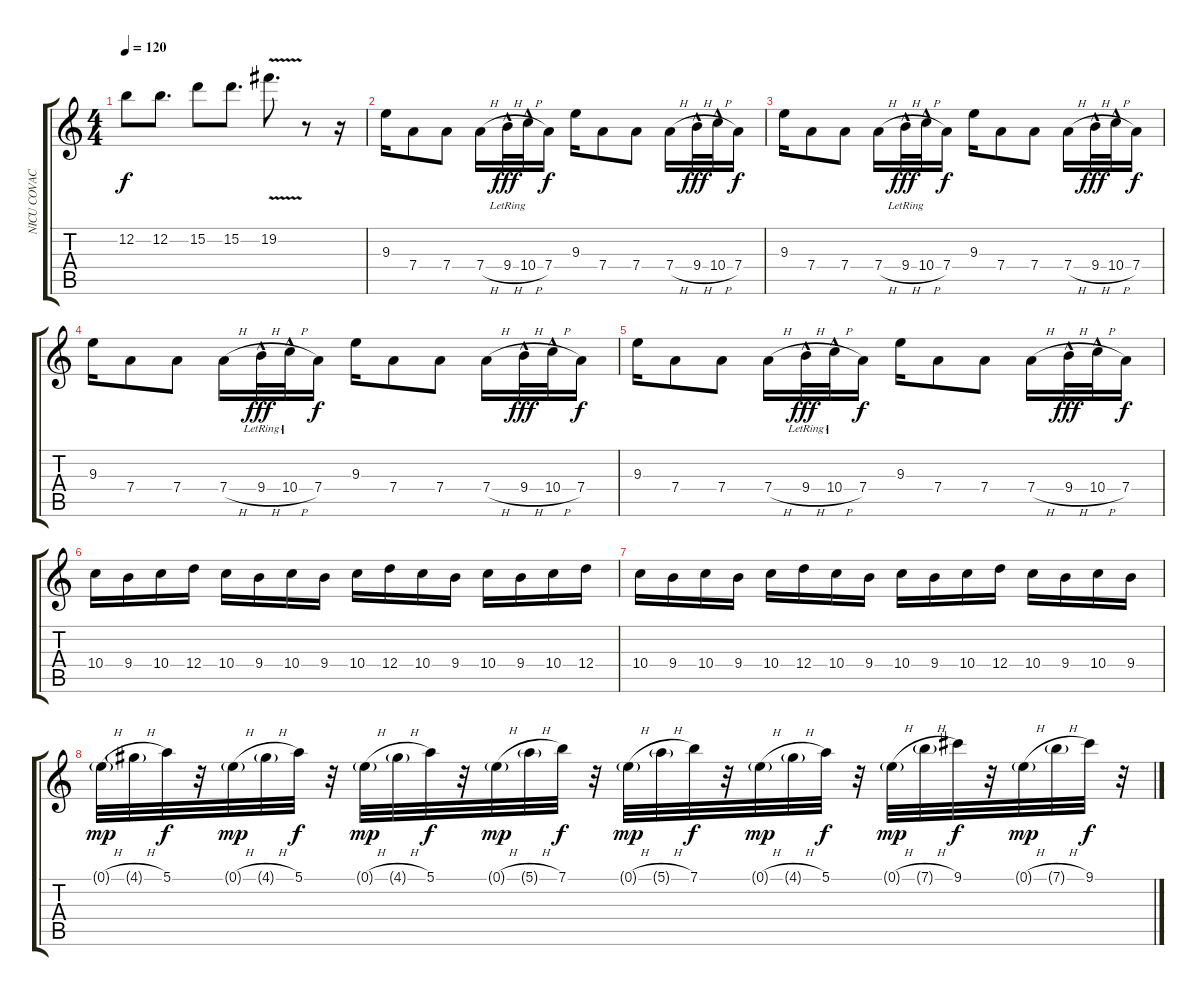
\track ("NICU COVACI" "NICU COVAC") {instrument overdrivenguitar}
\staff {score tabs}
\tuning (E4 B3 G3 D3 A2 E2) {hide}
\ts (4 4)
\tempo 120
\clef g2
\ks c
12.2.8{dy f} 12.2.8{d} 15.2.8 15.2.8{d} 19.2{v}.8{d} r.8 r.16 |
9.3.16 7.4.8 7.4.8 7.4{h}.16 9.4{h hac lr}.32{dy fff} 10.4{h hac lr}.32 7.4.16{dy f} 9.3.16 7.4.8 7.4.8 7.4{h}.16 9.4{h hac}.32{dy fff} 10.4{h hac}.32 7.4.16{dy f} |
9.3.16 7.4.8 7.4.8 7.4{h}.16 9.4{h hac lr}.32{dy fff} 10.4{h hac lr}.32 7.4.16{dy f} 9.3.16 7.4.8 7.4.8 7.4{h}.16 9.4{h hac}.32{dy fff} 10.4{h hac}.32 7.4.16{dy f} |
9.3.16 7.4.8 7.4.8 7.4{h}.16 9.4{h hac lr}.32{dy fff} 10.4{h hac lr}.32 7.4.16{dy f} 9.3.16 7.4.8 7.4.8 7.4{h}.16 9.4{h hac}.32{dy fff} 10.4{h hac}.32 7.4.16{dy f} |
9.3.16 7.4.8 7.4.8 7.4{h}.16 9.4{h hac lr}.32{dy fff} 10.4{h hac lr}.32 7.4.16{dy f} 9.3.16 7.4.8 7.4.8 7.4{h}.16 9.4{h hac}.32{dy fff} 10.4{h hac}.32 7.4.16{dy f} |
10.4.16 9.4.16 10.4.16 12.4.16 10.4.16 9.4.16 10.4.16 9.4.16 10.4.16 12.4.16 10.4.16 9.4.16 10.4.16 9.4.16 10.4.16 12.4.16 |
10.4.16 9.4.16 10.4.16 9.4.16 10.4.16 12.4.16 10.4.16 9.4.16 10.4.16 9.4.16 10.4.16 12.4.16 10.4.16 9.4.16 10.4.16 9.4.16 |
0.1{h g}.32{dy mp} 4.1{h g}.32 5.1.32{dy f} r.32 0.1{h g}.32{dy mp} 4.1{h g}.32 5.1.32{dy f} r.32 0.1{h g}.32{dy mp} 4.1{h g}.32 5.1.32{dy f} r.32 0.1{h g}.32{dy mp} 5.1{h g}.32 7.1.32{dy f} r.32 0.1{h g}.32{dy mp} 5.1{h g}.32 7.1.32{dy f} r.32 0.1{h g}.32{dy mp} 4.1{h g}.32 5.1.32{dy f} r.32 0.1{h g}.32{dy mp} 7.1{h g}.32 9.1.32{dy f} r.32 0.1{h g}.32{dy mp} 7.1{h g}.32 9.1.32{dy f} r.32
